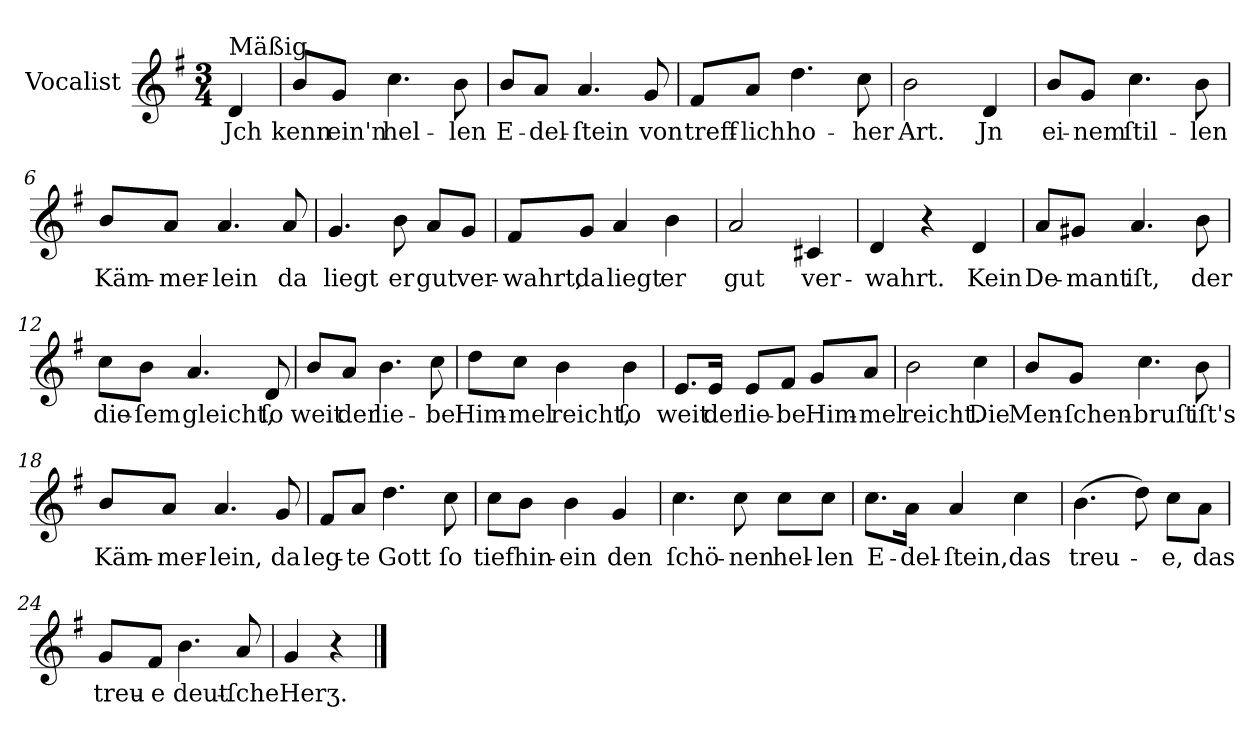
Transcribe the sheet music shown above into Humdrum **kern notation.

**kern	**text
*part1	*part1
*staff1	*staff1
*I"Vocalist	*
*clefG2	*
*k[f#]	*
*G:	*
*M3/4	*
=	=
!LO:TX:a:t=Mäßig.	!
4d	Jch
=1	=1
8b/L	kenn
8g/J	ein'n
4.cc	hel-
8b	-len
=2	=2
8b/L	E-
8a/J	-del-
4.a	-ſtein
8g	von
=3	=3
8f#/L	treff-
8a/J	-lich
4.dd	ho-
8cc	-her
=4	=4
2b	Art.
4d	Jn
=5	=5
8b/L	ei-
8g/J	-nem
4.cc	ſtil-
8b	-len
=6	=6
8b/L	Käm-
8a/J	-mer-
4.a	-lein
8a	da
=7	=7
4.g	liegt
8b	er
8a/L	gut
8g/J	ver-
=8	=8
8f#/L	-wahrt,
8g/J	da
4a	liegt
4b	er
=9	=9
2a	gut
4c#X	ver-
=10	=10
4d	-wahrt.
4r	.
4d	Kein
=11	=11
8a/L	De-
8g#X/J	-mant
4.a	iſt,
8b	der
=12	=12
8cc\L	die-
8b\J	-ſem
4.a	gleicht,
8d	ſo
=13	=13
8b/L	weit
8a/J	der
4.b	lie-
8cc	-be
=14	=14
8dd\L	Him-
8cc\J	-mel
4b	reicht,
4b	ſo
=15	=15
8.e/L	weit
16e/Jk	der
8e/L	lie-
8f#/J	-be
8g/L	Him-
8a/J	-mel
=16	=16
2b	reicht.
4cc	Die
=17	=17
8b/L	Men-
8g/J	-ſchen-
4.cc	-bruſt
8b	iſt's
=18	=18
8b/L	Käm-
8a/J	-mer-
4.a	-lein,
8g	da
=19	=19
8f#/L	leg-
8a/J	-te
4.dd	Gott
8cc	ſo
=20	=20
8cc\L	tief
8b\J	hin-
4b	-ein
4g	den
=21	=21
4.cc	ſchö-
8cc	-nen
8cc\L	hel-
8cc\J	-len
=22	=22
8.cc\L	E-
16a\Jk	-del-
4a	-ſtein,
4cc	das
=23	=23
(4.b	treu-
8dd)	.
8cc\L	-e,
8a\J	das
=24	=24
8g/L	treu-
8f#/J	-e
4.b	deut-
8a	-ſche
=25	=25
4g	Herʒ.
4r	.
==	==
*-	*-
